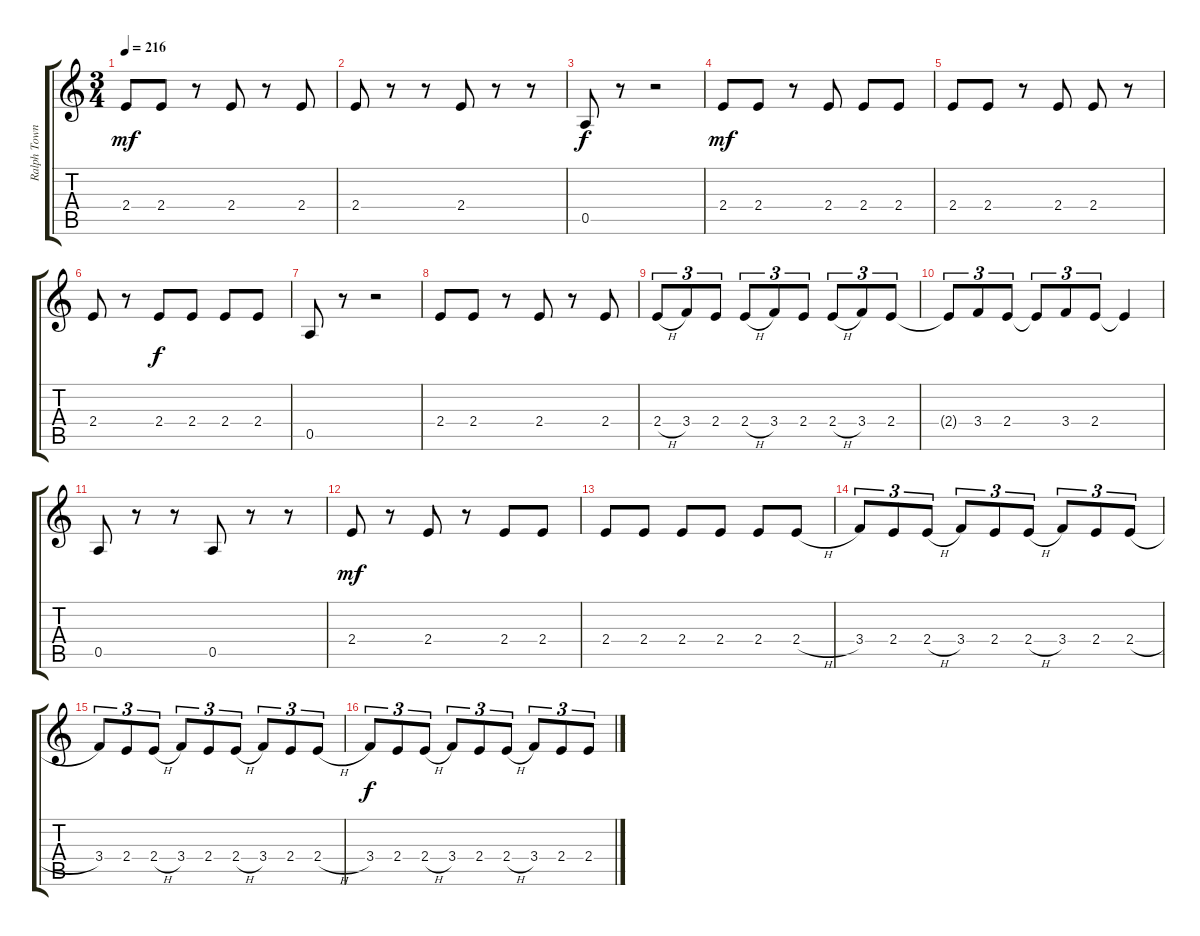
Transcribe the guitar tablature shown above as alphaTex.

\track ("Ralph Towner" "Ralph Town") {instrument acousticguitarnylon}
\staff {score tabs}
\tuning (E4 B3 G3 D3 A2 E2) {hide}
\ts (3 4)
\tempo 216
\clef g2
\ks c
2.4.8{dy mf} 2.4.8 r.8 2.4.8 r.8 2.4.8 |
2.4.8 r.8 r.8 2.4.8 r.8 r.8 |
0.5.8{dy f} r.8 r.2 |
2.4.8{dy mf} 2.4.8 r.8 2.4.8 2.4.8 2.4.8 |
2.4.8 2.4.8 r.8 2.4.8 2.4.8 r.8 |
2.4.8 r.8 2.4.8{dy f} 2.4.8 2.4.8 2.4.8 |
0.5.8 r.8 r.2 |
2.4.8 2.4.8 r.8 2.4.8 r.8 2.4.8 |
2.4{h}.8{tu (3 2)} 3.4.8{tu (3 2)} 2.4.8{tu (3 2)} 2.4{h}.8{tu (3 2)} 3.4.8{tu (3 2)} 2.4.8{tu (3 2)} 2.4{h}.8{tu (3 2)} 3.4.8{tu (3 2)} 2.4.8{tu (3 2)} |
2.4{t}.8{tu (3 2)} 3.4.8{tu (3 2)} 2.4.8{tu (3 2)} 2.4{t}.8{tu (3 2)} 3.4.8{tu (3 2)} 2.4.8{tu (3 2)} 2.4{t}.4 |
0.5.8 r.8 r.8 0.5.8 r.8 r.8 |
2.4.8{dy mf} r.8 2.4.8 r.8 2.4.8 2.4.8 |
2.4.8 2.4.8 2.4.8 2.4.8 2.4.8 2.4{h}.8 |
3.4.8{tu (3 2)} 2.4.8{tu (3 2)} 2.4{h}.8{tu (3 2)} 3.4.8{tu (3 2)} 2.4.8{tu (3 2)} 2.4{h}.8{tu (3 2)} 3.4.8{tu (3 2)} 2.4.8{tu (3 2)} 2.4{h}.8{tu (3 2)} |
3.4.8{tu (3 2)} 2.4.8{tu (3 2)} 2.4{h}.8{tu (3 2)} 3.4.8{tu (3 2)} 2.4.8{tu (3 2)} 2.4{h}.8{tu (3 2)} 3.4.8{tu (3 2)} 2.4.8{tu (3 2)} 2.4{h}.8{tu (3 2)} |
3.4.8{tu (3 2) dy f} 2.4.8{tu (3 2)} 2.4{h}.8{tu (3 2)} 3.4.8{tu (3 2)} 2.4.8{tu (3 2)} 2.4{h}.8{tu (3 2)} 3.4.8{tu (3 2)} 2.4.8{tu (3 2)} 2.4{h}.8{tu (3 2)}
